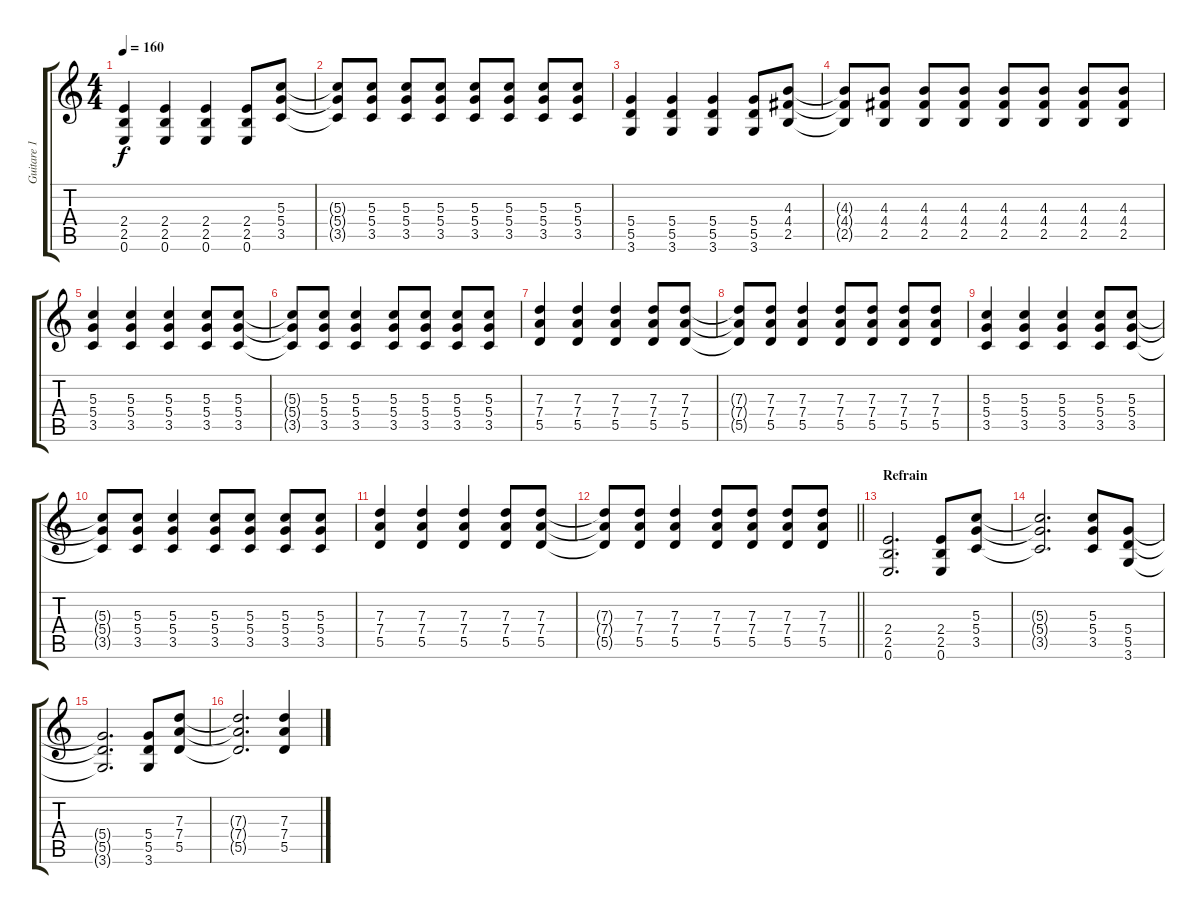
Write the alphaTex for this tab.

\track ("Guitare 1" "Guitare 1") {instrument distortionguitar}
\staff {score tabs}
\tuning (E4 B3 G3 D3 A2 E2) {hide}
\ts (4 4)
\tempo 160
\clef g2
\ks c
(2.4 2.5 0.6).4{dy f} (2.4 2.5 0.6).4 (2.4 2.5 0.6).4 (2.4 2.5 0.6).8 (5.3 5.4 3.5).8 |
(5.3{t} 5.4{t} 3.5{t}).8 (5.3 5.4 3.5).8 (5.3 5.4 3.5).8 (5.3 5.4 3.5).8 (5.3 5.4 3.5).8 (5.3 5.4 3.5).8 (5.3 5.4 3.5).8 (5.3 5.4 3.5).8 |
(5.4 5.5 3.6).4 (5.4 5.5 3.6).4 (5.4 5.5 3.6).4 (5.4 5.5 3.6).8 (4.3 4.4 2.5).8 |
(4.3{t} 4.4{t} 2.5{t}).8 (4.3 4.4 2.5).8 (4.3 4.4 2.5).8 (4.3 4.4 2.5).8 (4.3 4.4 2.5).8 (4.3 4.4 2.5).8 (4.3 4.4 2.5).8 (4.3 4.4 2.5).8 |
(5.3 5.4 3.5).4 (5.3 5.4 3.5).4 (5.3 5.4 3.5).4 (5.3 5.4 3.5).8 (5.3 5.4 3.5).8 |
(5.3{t} 5.4{t} 3.5{t}).8 (5.3 5.4 3.5).8 (5.3 5.4 3.5).4 (5.3 5.4 3.5).8 (5.3 5.4 3.5).8 (5.3 5.4 3.5).8 (5.3 5.4 3.5).8 |
(7.3 7.4 5.5).4 (7.3 7.4 5.5).4 (7.3 7.4 5.5).4 (7.3 7.4 5.5).8 (7.3 7.4 5.5).8 |
(7.3{t} 7.4{t} 5.5{t}).8 (7.3 7.4 5.5).8 (7.3 7.4 5.5).4 (7.3 7.4 5.5).8 (7.3 7.4 5.5).8 (7.3 7.4 5.5).8 (7.3 7.4 5.5).8 |
(5.3 5.4 3.5).4 (5.3 5.4 3.5).4 (5.3 5.4 3.5).4 (5.3 5.4 3.5).8 (5.3 5.4 3.5).8 |
(5.3{t} 5.4{t} 3.5{t}).8 (5.3 5.4 3.5).8 (5.3 5.4 3.5).4 (5.3 5.4 3.5).8 (5.3 5.4 3.5).8 (5.3 5.4 3.5).8 (5.3 5.4 3.5).8 |
(7.3 7.4 5.5).4 (7.3 7.4 5.5).4 (7.3 7.4 5.5).4 (7.3 7.4 5.5).8 (7.3 7.4 5.5).8 |
\barLineRight lightlight
(7.3{t} 7.4{t} 5.5{t}).8 (7.3 7.4 5.5).8 (7.3 7.4 5.5).4 (7.3 7.4 5.5).8 (7.3 7.4 5.5).8 (7.3 7.4 5.5).8 (7.3 7.4 5.5).8 |
\section ("" "Refrain")
(2.4 2.5 0.6).2{d volume 13} (2.4 2.5 0.6).8 (5.3 5.4 3.5).8 |
(5.3{t} 5.4{t} 3.5{t}).2{d} (5.3 5.4 3.5).8 (5.4 5.5 3.6).8 |
(5.4{t} 5.5{t} 3.6{t}).2{d} (5.4 5.5 3.6).8 (7.3 7.4 5.5).8 |
(7.3{t} 7.4{t} 5.5{t}).2{d} (7.3 7.4 5.5).4
